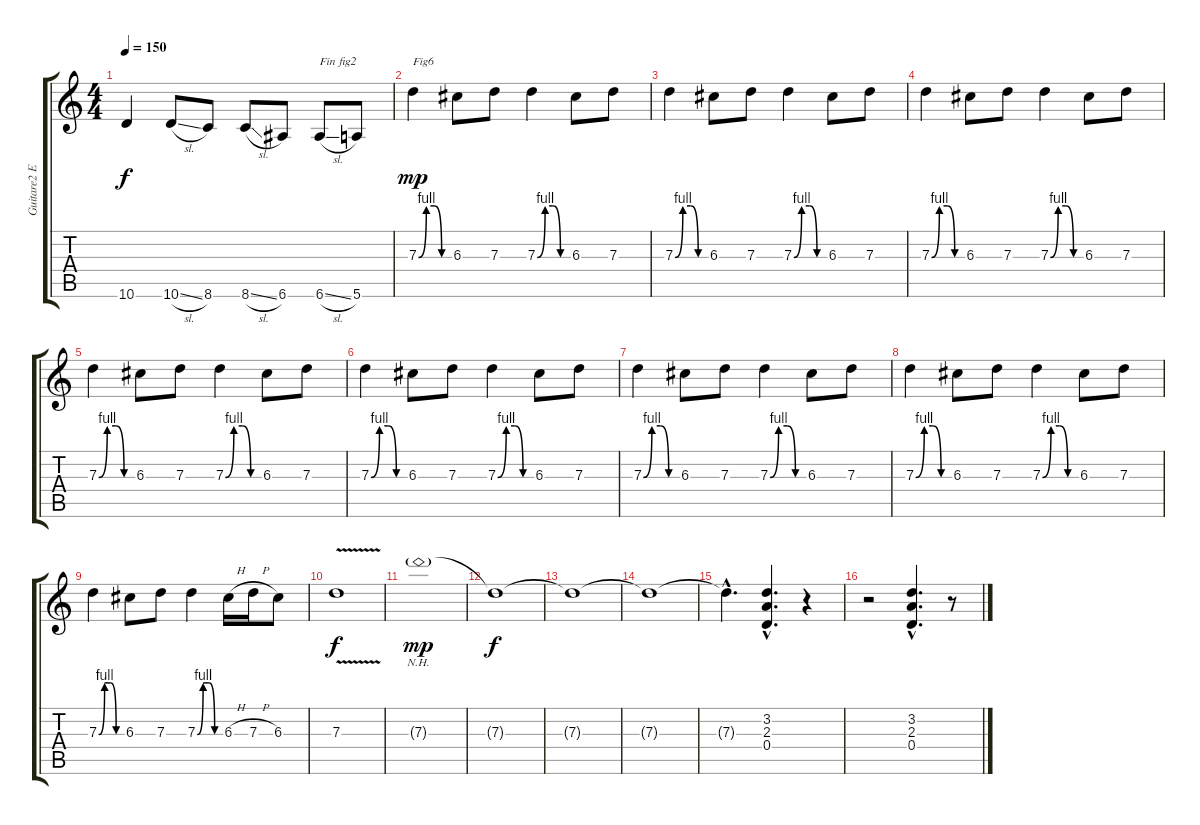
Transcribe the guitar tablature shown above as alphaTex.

\track ("Guitare2 E" "Guitare2 E") {instrument overdrivenguitar}
\staff {score tabs}
\tuning (E4 B3 G3 D3 A2 E2) {hide}
\ts (4 4)
\tempo 150
\clef g2
\ks c
10.6{t}.4{dy f} 10.6{sl}.8 8.6.8 8.6{sl}.8 6.6.8 6.6{sl}.8{txt "Fin fig2"} 5.6.8 |
7.3{be (custom 0 0 15 4 30 4 45 0 60 0)}.4{txt "Fig6" dy mp} 6.3.8 7.3.8 7.3{be (custom 0 0 15 4 30 4 45 0 60 0)}.4 6.3.8 7.3.8 |
7.3{be (custom 0 0 15 4 30 4 45 0 60 0)}.4 6.3.8 7.3.8 7.3{be (custom 0 0 15 4 30 4 45 0 60 0)}.4 6.3.8 7.3.8 |
7.3{be (custom 0 0 15 4 30 4 45 0 60 0)}.4 6.3.8 7.3.8 7.3{be (custom 0 0 15 4 30 4 45 0 60 0)}.4 6.3.8 7.3.8 |
7.3{be (custom 0 0 15 4 30 4 45 0 60 0)}.4 6.3.8 7.3.8 7.3{be (custom 0 0 15 4 30 4 45 0 60 0)}.4 6.3.8 7.3.8 |
7.3{be (custom 0 0 15 4 30 4 45 0 60 0)}.4 6.3.8 7.3.8 7.3{be (custom 0 0 15 4 30 4 45 0 60 0)}.4 6.3.8 7.3.8 |
7.3{be (custom 0 0 15 4 30 4 45 0 60 0)}.4 6.3.8 7.3.8 7.3{be (custom 0 0 15 4 30 4 45 0 60 0)}.4 6.3.8 7.3.8 |
7.3{be (custom 0 0 15 4 30 4 45 0 60 0)}.4 6.3.8 7.3.8 7.3{be (custom 0 0 15 4 30 4 45 0 60 0)}.4 6.3.8 7.3.8 |
7.3{be (custom 0 0 15 4 30 4 45 0 60 0)}.4 6.3.8 7.3.8 7.3{be (custom 0 0 15 4 30 4 45 0 60 0)}.4 6.3{h}.16 7.3{h}.16 6.3.8 |
7.3{v}.1{dy f} |
7.3{nh g}.1{dy mp} |
7.3{t}.1{dy f} |
7.3{t}.1 |
7.3{t}.1 |
7.3{hac t}.4{d} (3.2{hac} 2.3{hac} 0.4{hac}).4{d} r.4 |
r.2 (3.2{hac} 2.3{hac} 0.4{hac}).4{d} r.8
